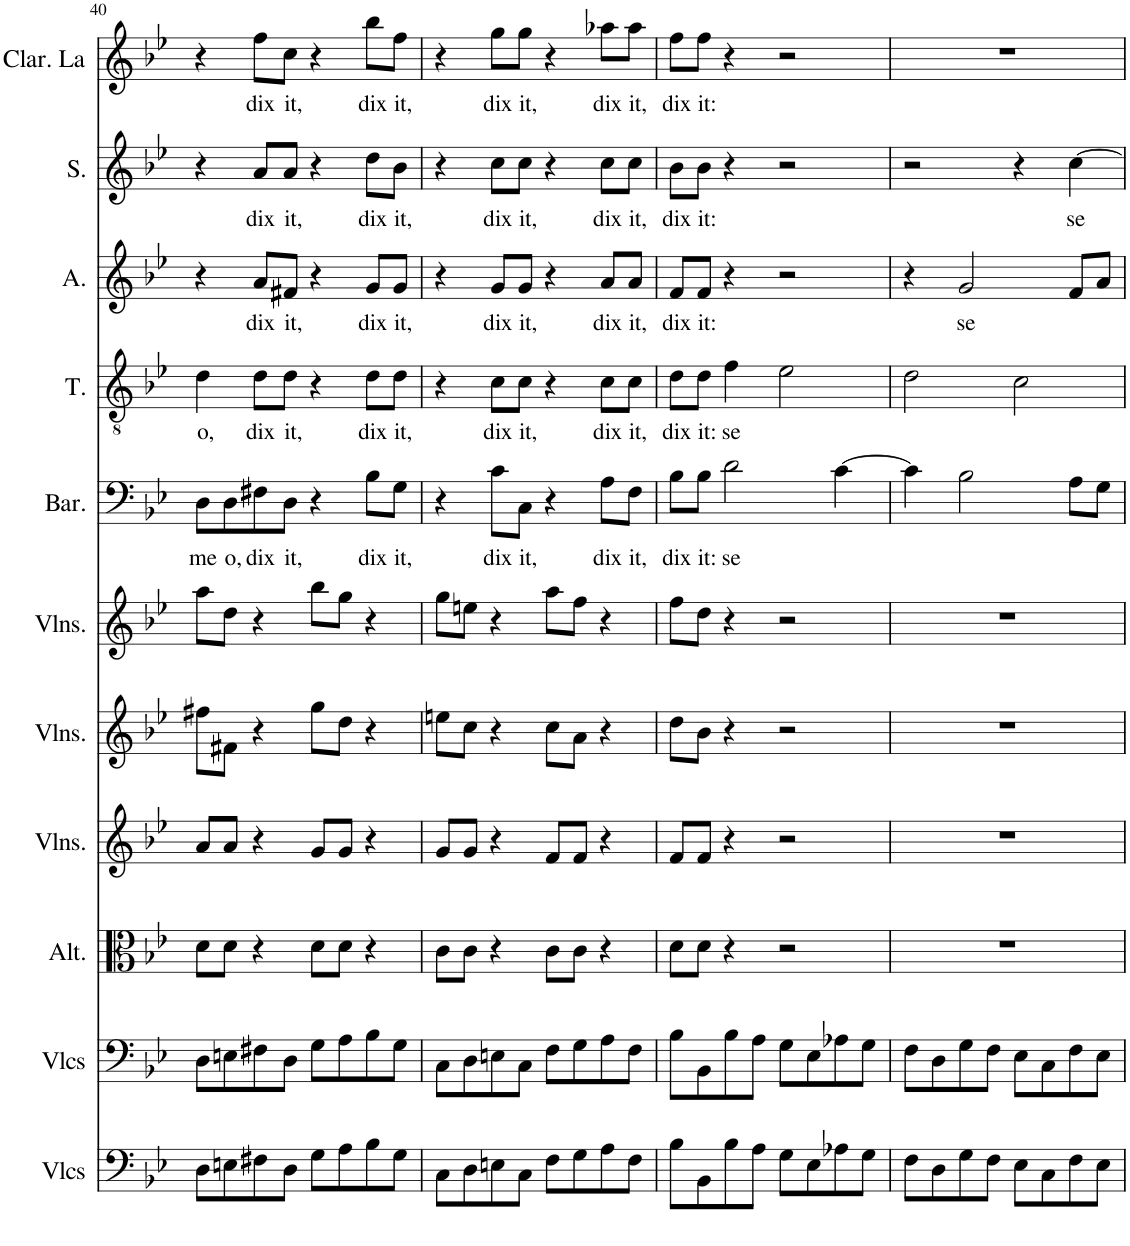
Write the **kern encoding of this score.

**kern	**kern	**kern	**kern	**kern	**kern	**kern	**text	**kern	**text	**kern	**text	**kern	**text	**kern	**text
*part11	*part10	*part9	*part8	*part7	*part6	*part5	*part5	*part4	*part4	*part3	*part3	*part2	*part2	*part1	*part1
*staff11	*staff10	*staff9	*staff8	*staff7	*staff6	*staff5	*staff5	*staff4	*staff4	*staff3	*staff3	*staff2	*staff2	*staff1	*staff1
*I"Violoncelles, Continuo	*I"Violoncelles, Violoncello	*I"Altos, Viola II	*I"Violons, Viola I	*I"Violons, Violin II	*I"Violons, Violin I	*I"Baryton, Bass	*	*I"Ténor, Tenor	*	*I"Alto, Alto	*	*I"Soprano, Soprano II	*	*I"Clarinette en La, Soprano I	*
*I'Vlcs	*I'Vlcs	*I'Alt.	*I'Vlns.	*I'Vlns.	*I'Vlns.	*I'Bar.	*	*I'T.	*	*I'A.	*	*I'S.	*	*I'Clar. La	*
!!LO:PB:g=z
*clefF4	*clefF4	*clefC3	*clefG2	*clefG2	*clefG2	*clefF4	*	*clefGv2	*	*clefG2	*	*clefG2	*	*clefG2	*
*	*	*	*	*	*	*	*	*	*	*	*	*	*	*Trd2c3	*
*k[b-e-]	*k[b-e-]	*k[b-e-]	*k[b-e-]	*k[b-e-]	*k[b-e-]	*k[b-e-]	*	*k[b-e-]	*	*k[b-e-]	*	*k[b-e-]	*	*k[b-e-]	*
*M4/4	*M4/4	*M4/4	*M4/4	*M4/4	*M4/4	*M4/4	*	*M4/4	*	*M4/4	*	*M4/4	*	*M4/4	*
=40	=40	=40	=40	=40	=40	=40	=40	=40	=40	=40	=40	=40	=40	=40	=40
!	!	!	!	!	!	!	!LO:LY:b	!	!LO:LY:b	!	!	!	!	!	!
8D\L	8D\L	8d\L	8a/L	8ff#X\L	8aa\L	8D\L	me	4d\	o,	4r	.	4r	.	4r	.
!	!	!	!	!	!	!	!LO:LY:b	!	!	!	!	!	!	!	!
8En\	8En\	8d\J	8a/J	8f#X\J	8dd\J	8D\	o,	.	.	.	.	.	.	.	.
!	!	!	!	!	!	!	!LO:LY:b	!	!LO:LY:b	!	!LO:LY:b	!	!LO:LY:b	!	!LO:LY:b
8F#X\	8F#X\	4r	4r	4r	4r	8F#X\	dix	8d\L	dix	8a/L	dix	8a/L	dix	8ff\L	dix
!	!	!	!	!	!	!	!LO:LY:b	!	!LO:LY:b	!	!LO:LY:b	!	!LO:LY:b	!	!LO:LY:b
8D\J	8D\J	.	.	.	.	8D\J	it,	8d\J	it,	8f#X/J	it,	8a/J	it,	8cc\J	it,
8G\L	8G\L	8d\L	8g/L	8gg\L	8bb-\L	4r	.	4r	.	4r	.	4r	.	4r	.
8A\	8A\	8d\J	8g/J	8dd\J	8gg\J	.	.	.	.	.	.	.	.	.	.
!	!	!	!	!	!	!	!LO:LY:b	!	!LO:LY:b	!	!LO:LY:b	!	!LO:LY:b	!	!LO:LY:b
8B-\	8B-\	4r	4r	4r	4r	8B-\L	dix	8d\L	dix	8g/L	dix	8dd\L	dix	8bb-\L	dix
!	!	!	!	!	!	!	!LO:LY:b	!	!LO:LY:b	!	!LO:LY:b	!	!LO:LY:b	!	!LO:LY:b
8G\J	8G\J	.	.	.	.	8G\J	it,	8d\J	it,	8g/J	it,	8b-\J	it,	8ff\J	it,
=41	=41	=41	=41	=41	=41	=41	=41	=41	=41	=41	=41	=41	=41	=41	=41
8C\L	8C\L	8c\L	8g/L	8een\L	8gg\L	4r	.	4r	.	4r	.	4r	.	4r	.
8D\	8D\	8c\J	8g/J	8cc\J	8een\J	.	.	.	.	.	.	.	.	.	.
!	!	!	!	!	!	!	!LO:LY:b	!	!LO:LY:b	!	!LO:LY:b	!	!LO:LY:b	!	!LO:LY:b
8En\	8En\	4r	4r	4r	4r	8c\L	dix	8c\L	dix	8g/L	dix	8cc\L	dix	8gg\L	dix
!	!	!	!	!	!	!	!LO:LY:b	!	!LO:LY:b	!	!LO:LY:b	!	!LO:LY:b	!	!LO:LY:b
8C\J	8C\J	.	.	.	.	8C\J	it,	8c\J	it,	8g/J	it,	8cc\J	it,	8gg\J	it,
8F\L	8F\L	8c\L	8f/L	8cc\L	8aa\L	4r	.	4r	.	4r	.	4r	.	4r	.
8G\	8G\	8c\J	8f/J	8a\J	8ff\J	.	.	.	.	.	.	.	.	.	.
!	!	!	!	!	!	!	!LO:LY:b	!	!LO:LY:b	!	!LO:LY:b	!	!LO:LY:b	!	!LO:LY:b
8A\	8A\	4r	4r	4r	4r	8A\L	dix	8c\L	dix	8a/L	dix	8cc\L	dix	8aa-X\L	dix
!	!	!	!	!	!	!	!LO:LY:b	!	!LO:LY:b	!	!LO:LY:b	!	!LO:LY:b	!	!LO:LY:b
8F\J	8F\J	.	.	.	.	8F\J	it,	8c\J	it,	8a/J	it,	8cc\J	it,	8aa-\J	it,
=42	=42	=42	=42	=42	=42	=42	=42	=42	=42	=42	=42	=42	=42	=42	=42
!	!	!	!	!	!	!	!LO:LY:b	!	!LO:LY:b	!	!LO:LY:b	!	!LO:LY:b	!	!LO:LY:b
8B-\L	8B-\L	8d\L	8f/L	8dd\L	8ff\L	8B-\L	dix	8d\L	dix	8f/L	dix	8b-\L	dix	8ff\L	dix
!	!	!	!	!	!	!	!LO:LY:b	!	!LO:LY:b	!	!LO:LY:b	!	!LO:LY:b	!	!LO:LY:b
8BB-\	8BB-\	8d\J	8f/J	8b-\J	8dd\J	8B-\J	it:	8d\J	it:	8f/J	it:	8b-\J	it:	8ff\J	it:
!	!	!	!	!	!	!	!LO:LY:b	!	!LO:LY:b	!	!	!	!	!	!
8B-\	8B-\	4r	4r	4r	4r	2d\	se	4f\	se	4r	.	4r	.	4r	.
8A\J	8A\J	.	.	.	.	.	.	.	.	.	.	.	.	.	.
8G\L	8G\L	2r	2r	2r	2r	.	.	2e-\	.	2r	.	2r	.	2r	.
8E-\	8E-\	.	.	.	.	.	.	.	.	.	.	.	.	.	.
8A-X\	8A-X\	.	.	.	.	[4c\	.	.	.	.	.	.	.	.	.
8G\J	8G\J	.	.	.	.	.	.	.	.	.	.	.	.	.	.
=43	=43	=43	=43	=43	=43	=43	=43	=43	=43	=43	=43	=43	=43	=43	=43
8F\L	8F\L	1r	1r	1r	1r	4c\]	.	2d\	.	4r	.	2r	.	1r	.
8D\	8D\	.	.	.	.	.	.	.	.	.	.	.	.	.	.
!	!	!	!	!	!	!	!	!	!	!	!LO:LY:b	!	!	!	!
8G\	8G\	.	.	.	.	2B-\	.	.	.	2g/	se	.	.	.	.
8F\J	8F\J	.	.	.	.	.	.	.	.	.	.	.	.	.	.
8E-\L	8E-\L	.	.	.	.	.	.	2c\	.	.	.	4r	.	.	.
8C\	8C\	.	.	.	.	.	.	.	.	.	.	.	.	.	.
!	!	!	!	!	!	!	!	!	!	!	!	!	!LO:LY:b	!	!
8F\	8F\	.	.	.	.	8A\L	.	.	.	8f/L	.	[4cc\	se	.	.
8E-\J	8E-\J	.	.	.	.	8G\J	.	.	.	8a/J	.	.	.	.	.
=	=	=	=	=	=	=	=	=	=	=	=	=	=	=	=
*-	*-	*-	*-	*-	*-	*-	*-	*-	*-	*-	*-	*-	*-	*-	*-
